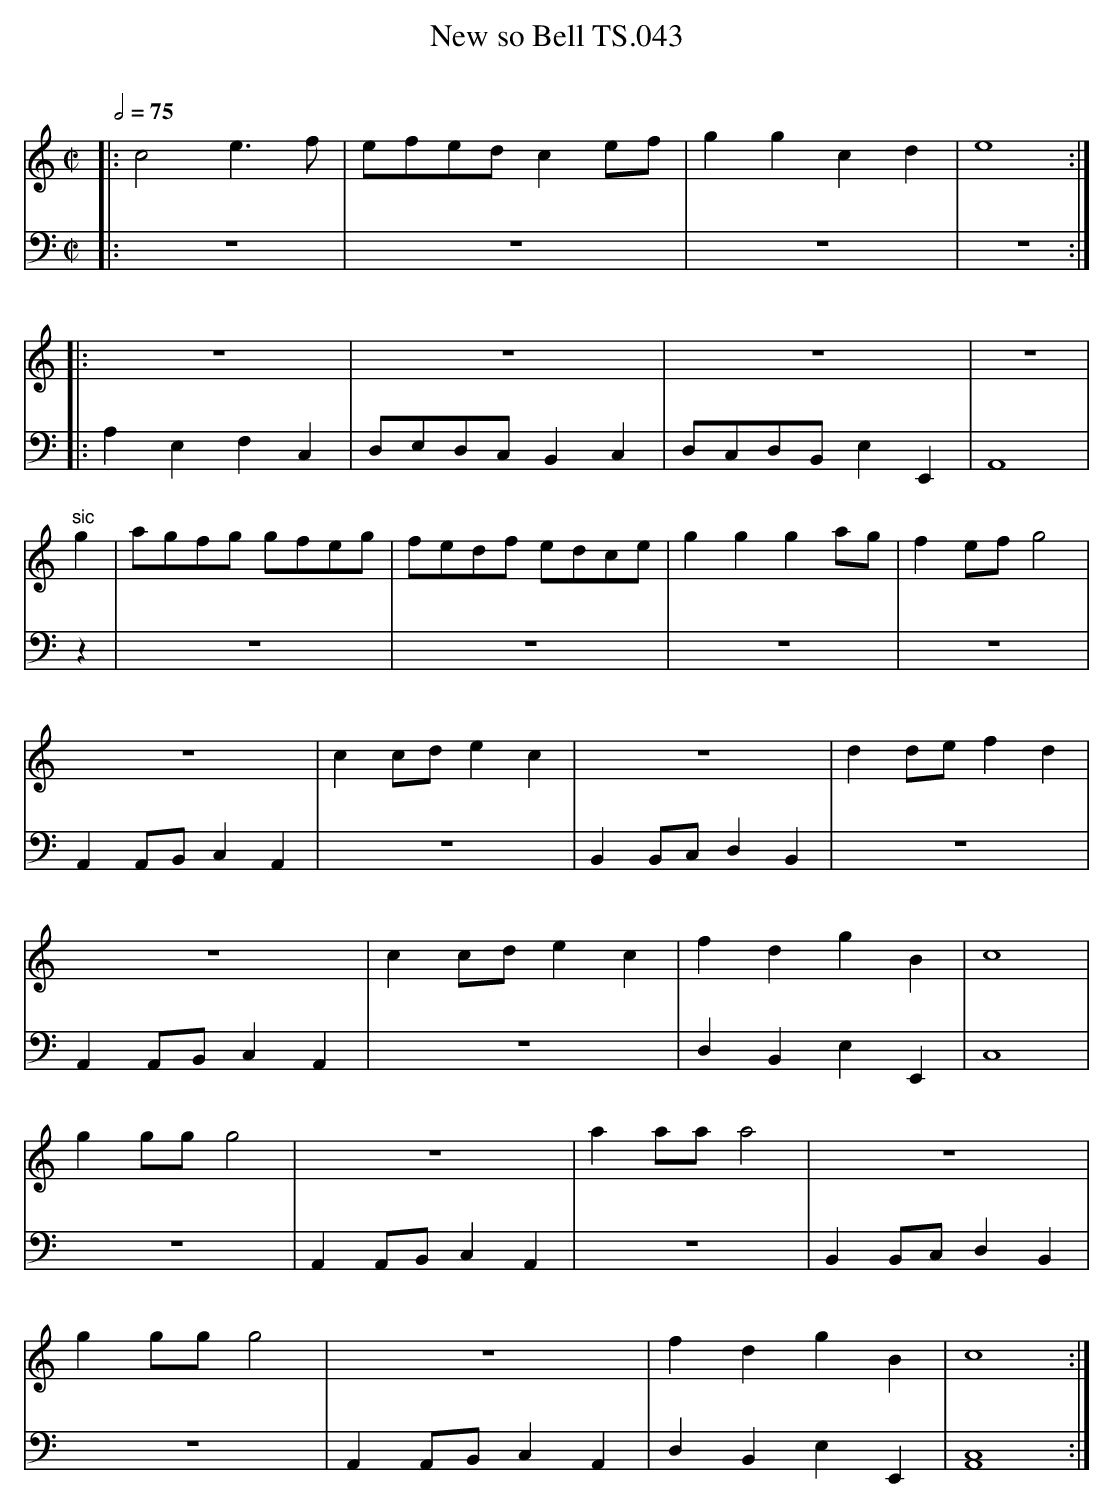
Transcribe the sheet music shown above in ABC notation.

X:1
T:New so Bell TS.043
M:C|
L:1/8
Q:1/2=75
O:
K:C
[V:1]|:c4e3f|efedc2ef|g2g2c2d2|e8:|
[V:2]|:z8|z8|z8|z8:|
[V:1]|:z8|z8|z8|z8|
[V:2]|:A,2E,2F,2C,2|D,E,D,C,B,,2C,2|D,C,D,B,,E,2E,,2|A,,8|
[V:1]"sic"g2|agfg gfeg|fedf edce|g2g2g2ag|f2efg4|
[V:2]z2|z8|z8|z8|z8|
[V:1]z8|c2cde2c2|z8|d2def2d2|
[V:2]A,,2A,,B,,C,2A,,2|z8|B,,2B,,C,D,2B,,2|z8|
[V:1]z8|c2cde2c2|f2d2g2B2|c8|
[V:2]A,,2A,,B,,C,2A,,2|z8|D,2B,,2E,2E,,2|C,8|
[V:1]g2ggg4|z8|a2aaa4|z8|
[V:2]z8|A,,2A,,B,,C,2A,,2|z8|B,,2B,,C,D,2B,,2|
[V:1]g2ggg4|z8|f2d2g2B2|c8:|
[V:2]z8|A,,2A,,B,,C,2A,,2|D,2B,,2E,2E,,2|[A,,8C,8]:|
